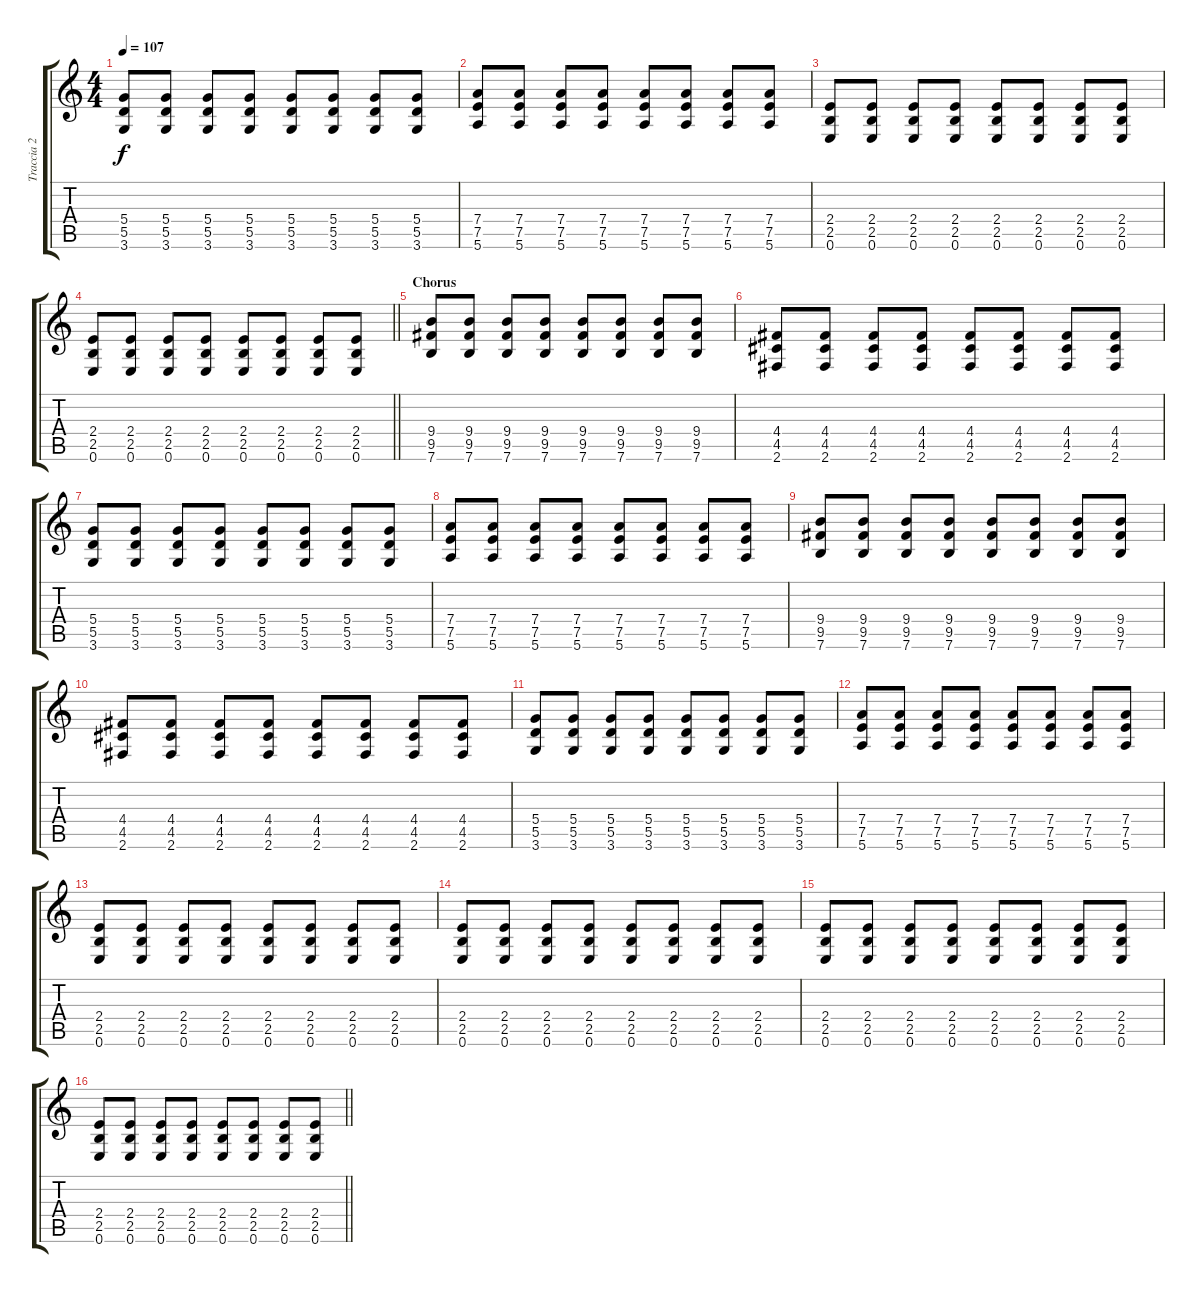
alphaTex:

\track ("Traccia 2" "Traccia 2") {instrument overdrivenguitar}
\staff {score tabs}
\tuning (E4 B3 G3 D3 A2 E2) {hide}
\ts (4 4)
\tempo 107
\clef g2
\ks c
(5.4 5.5 3.6).8{dy f} (5.4 5.5 3.6).8 (5.4 5.5 3.6).8 (5.4 5.5 3.6).8 (5.4 5.5 3.6).8 (5.4 5.5 3.6).8 (5.4 5.5 3.6).8 (5.4 5.5 3.6).8 |
(7.4 7.5 5.6).8 (7.4 7.5 5.6).8 (7.4 7.5 5.6).8 (7.4 7.5 5.6).8 (7.4 7.5 5.6).8 (7.4 7.5 5.6).8 (7.4 7.5 5.6).8 (7.4 7.5 5.6).8 |
(2.4 2.5 0.6).8 (2.4 2.5 0.6).8 (2.4 2.5 0.6).8 (2.4 2.5 0.6).8 (2.4 2.5 0.6).8 (2.4 2.5 0.6).8 (2.4 2.5 0.6).8 (2.4 2.5 0.6).8 |
\barLineRight lightlight
(2.4 2.5 0.6).8 (2.4 2.5 0.6).8 (2.4 2.5 0.6).8 (2.4 2.5 0.6).8 (2.4 2.5 0.6).8 (2.4 2.5 0.6).8 (2.4 2.5 0.6).8 (2.4 2.5 0.6).8 |
\section ("" "Chorus")
(9.4 9.5 7.6).8 (9.4 9.5 7.6).8 (9.4 9.5 7.6).8 (9.4 9.5 7.6).8 (9.4 9.5 7.6).8 (9.4 9.5 7.6).8 (9.4 9.5 7.6).8 (9.4 9.5 7.6).8 |
(4.4 4.5 2.6).8 (4.4 4.5 2.6).8 (4.4 4.5 2.6).8 (4.4 4.5 2.6).8 (4.4 4.5 2.6).8 (4.4 4.5 2.6).8 (4.4 4.5 2.6).8 (4.4 4.5 2.6).8 |
(5.4 5.5 3.6).8 (5.4 5.5 3.6).8 (5.4 5.5 3.6).8 (5.4 5.5 3.6).8 (5.4 5.5 3.6).8 (5.4 5.5 3.6).8 (5.4 5.5 3.6).8 (5.4 5.5 3.6).8 |
(7.4 7.5 5.6).8 (7.4 7.5 5.6).8 (7.4 7.5 5.6).8 (7.4 7.5 5.6).8 (7.4 7.5 5.6).8 (7.4 7.5 5.6).8 (7.4 7.5 5.6).8 (7.4 7.5 5.6).8 |
(9.4 9.5 7.6).8 (9.4 9.5 7.6).8 (9.4 9.5 7.6).8 (9.4 9.5 7.6).8 (9.4 9.5 7.6).8 (9.4 9.5 7.6).8 (9.4 9.5 7.6).8 (9.4 9.5 7.6).8 |
(4.4 4.5 2.6).8 (4.4 4.5 2.6).8 (4.4 4.5 2.6).8 (4.4 4.5 2.6).8 (4.4 4.5 2.6).8 (4.4 4.5 2.6).8 (4.4 4.5 2.6).8 (4.4 4.5 2.6).8 |
(5.4 5.5 3.6).8 (5.4 5.5 3.6).8 (5.4 5.5 3.6).8 (5.4 5.5 3.6).8 (5.4 5.5 3.6).8 (5.4 5.5 3.6).8 (5.4 5.5 3.6).8 (5.4 5.5 3.6).8 |
(7.4 7.5 5.6).8 (7.4 7.5 5.6).8 (7.4 7.5 5.6).8 (7.4 7.5 5.6).8 (7.4 7.5 5.6).8 (7.4 7.5 5.6).8 (7.4 7.5 5.6).8 (7.4 7.5 5.6).8 |
(2.4 2.5 0.6).8 (2.4 2.5 0.6).8 (2.4 2.5 0.6).8 (2.4 2.5 0.6).8 (2.4 2.5 0.6).8 (2.4 2.5 0.6).8 (2.4 2.5 0.6).8 (2.4 2.5 0.6).8 |
(2.4 2.5 0.6).8 (2.4 2.5 0.6).8 (2.4 2.5 0.6).8 (2.4 2.5 0.6).8 (2.4 2.5 0.6).8 (2.4 2.5 0.6).8 (2.4 2.5 0.6).8 (2.4 2.5 0.6).8 |
(2.4 2.5 0.6).8 (2.4 2.5 0.6).8 (2.4 2.5 0.6).8 (2.4 2.5 0.6).8 (2.4 2.5 0.6).8 (2.4 2.5 0.6).8 (2.4 2.5 0.6).8 (2.4 2.5 0.6).8 |
\barLineRight lightlight
(2.4 2.5 0.6).8 (2.4 2.5 0.6).8 (2.4 2.5 0.6).8 (2.4 2.5 0.6).8 (2.4 2.5 0.6).8 (2.4 2.5 0.6).8 (2.4 2.5 0.6).8 (2.4 2.5 0.6).8
